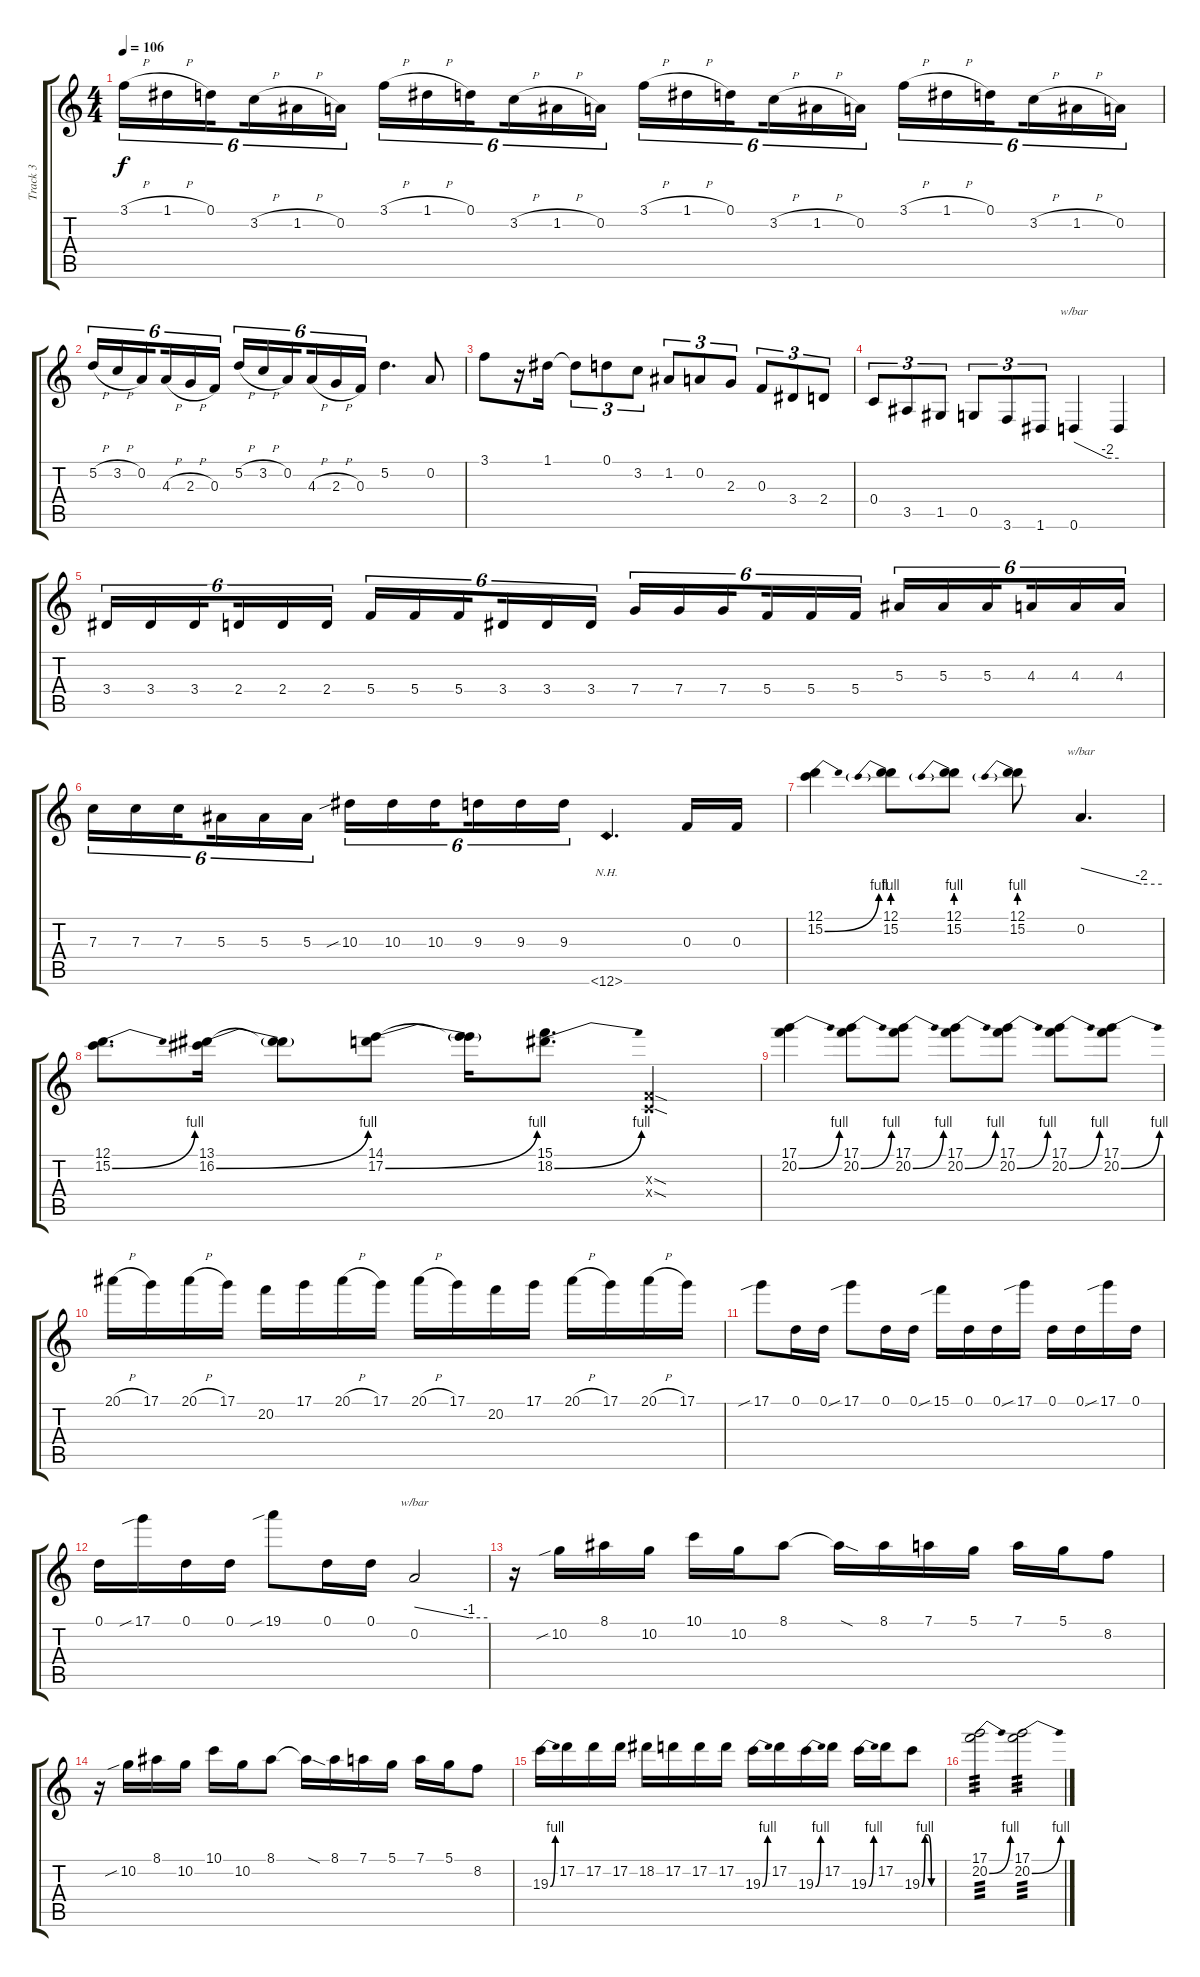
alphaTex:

\track ("Track 3" "Track 3") {instrument overdrivenguitar}
\staff {score tabs}
\tuning (D4 A3 F3 C3 G2 D2) {hide}
\ts (4 4)
\tempo 106
\clef g2
\ks c
3.1{h}.16{tu (6 4) dy f} 1.1{h}.16{tu (6 4)} 0.1.16{tu (6 4) beam splitsecondary} 3.2{h}.16{tu (6 4)} 1.2{h}.16{tu (6 4)} 0.2.16{tu (6 4)} 3.1{h}.16{tu (6 4)} 1.1{h}.16{tu (6 4)} 0.1.16{tu (6 4) beam splitsecondary} 3.2{h}.16{tu (6 4)} 1.2{h}.16{tu (6 4)} 0.2.16{tu (6 4)} 3.1{h}.16{tu (6 4)} 1.1{h}.16{tu (6 4)} 0.1.16{tu (6 4) beam splitsecondary} 3.2{h}.16{tu (6 4)} 1.2{h}.16{tu (6 4)} 0.2.16{tu (6 4)} 3.1{h}.16{tu (6 4)} 1.1{h}.16{tu (6 4)} 0.1.16{tu (6 4) beam splitsecondary} 3.2{h}.16{tu (6 4)} 1.2{h}.16{tu (6 4)} 0.2.16{tu (6 4)} |
5.2{h}.16{tu (6 4)} 3.2{h}.16{tu (6 4)} 0.2.16{tu (6 4) beam splitsecondary} 4.3{h}.16{tu (6 4)} 2.3{h}.16{tu (6 4)} 0.3.16{tu (6 4)} 5.2{h}.16{tu (6 4)} 3.2{h}.16{tu (6 4)} 0.2.16{tu (6 4) beam splitsecondary} 4.3{h}.16{tu (6 4)} 2.3{h}.16{tu (6 4)} 0.3.16{tu (6 4)} 5.2.4{d} 0.2.8 |
3.1.8 r.16 1.1.16 1.1{t}.8{tu (3 2)} 0.1.8{tu (3 2)} 3.2.8{tu (3 2)} 1.2.8{tu (3 2)} 0.2.8{tu (3 2)} 2.3.8{tu (3 2)} 0.3.8{tu (3 2)} 3.4.8{tu (3 2)} 2.4.8{tu (3 2)} |
0.4.8{tu (3 2)} 3.5.8{tu (3 2)} 1.5.8{tu (3 2)} 0.5.8{tu (3 2)} 3.6.8{tu (3 2)} 1.6.8{tu (3 2)} 0.6.4{tbe (custom default 0 0 45 -8 60 -8)} 0.6{t}.4 |
3.4.16{tu (6 4)} 3.4.16{tu (6 4)} 3.4.16{tu (6 4) beam splitsecondary} 2.4.16{tu (6 4)} 2.4.16{tu (6 4)} 2.4.16{tu (6 4)} 5.4.16{tu (6 4)} 5.4.16{tu (6 4)} 5.4.16{tu (6 4) beam splitsecondary} 3.4.16{tu (6 4)} 3.4.16{tu (6 4)} 3.4.16{tu (6 4)} 7.4.16{tu (6 4)} 7.4.16{tu (6 4)} 7.4.16{tu (6 4) beam splitsecondary} 5.4.16{tu (6 4)} 5.4.16{tu (6 4)} 5.4.16{tu (6 4)} 5.3.16{tu (6 4)} 5.3.16{tu (6 4)} 5.3.16{tu (6 4) beam splitsecondary} 4.3.16{tu (6 4)} 4.3.16{tu (6 4)} 4.3.16{tu (6 4)} |
7.3.16{tu (6 4)} 7.3.16{tu (6 4)} 7.3.16{tu (6 4) beam splitsecondary} 5.3.16{tu (6 4)} 5.3.16{tu (6 4)} 5.3.16{tu (6 4)} 10.3{sib}.16{tu (6 4)} 10.3.16{tu (6 4)} 10.3.16{tu (6 4) beam splitsecondary} 9.3.16{tu (6 4)} 9.3.16{tu (6 4)} 9.3.16{tu (6 4)} 12.6{nh}.4{d} 0.3.16 0.3.16 |
(12.1 15.2{be (bend 0 0 60 4)}).4 (12.1 15.2{be (prebend 0 4 60 4)}).8 (12.1 15.2{be (prebend 0 4 60 4)}).8 (12.1 15.2{be (prebend 0 4 60 4)}).8 0.2.4{d tbe (custom default 0 0 45 -8 60 -8)} |
(12.1 15.2{be (bend 0 0 60 4)}).8{d} (13.1 16.2{be (bend 0 0 60 4)}).16 (13.1{t} 16.2{t}).8 (14.1 17.2{be (bend 0 0 60 4)}).8 (14.1{t} 17.2{t}).16 (15.1 18.2{be (bend 0 0 60 4)}).8{d} (0.3{sod x} 0.4{sod x}).4 |
(17.1 20.2{be (bend 0 0 60 4)}).4 (17.1 20.2{be (bend 0 0 60 4)}).8 (17.1 20.2{be (bend 0 0 60 4)}).8 (17.1 20.2{be (bend 0 0 60 4)}).8 (17.1 20.2{be (bend 0 0 60 4)}).8 (17.1 20.2{be (bend 0 0 60 4)}).8 (17.1 20.2{be (bend 0 0 60 4)}).8 |
20.1{h}.16 17.1.16 20.1{h}.16 17.1.16 20.2.16 17.1.16 20.1{h}.16 17.1.16 20.1{h}.16 17.1.16 20.2.16 17.1.16 20.1{h}.16 17.1.16 20.1{h}.16 17.1.16 |
17.1{sib}.8 0.1.16 0.1.16 17.1{sib}.8 0.1.16 0.1.16 15.1{sib}.16 0.1.16 0.1.16 17.1{sib}.16 0.1.16 0.1.16 17.1{sib}.16 0.1.16 |
0.1.16 17.1{sib}.16 0.1.16 0.1.16 19.1{sib}.8 0.1.16 0.1.16 0.2.2{tbe (custom default 0 0 45 -4 60 -4)} |
r.16 10.2{sib}.16 8.1.16 10.2.16 10.1.16 10.2.16 8.1.8 8.1{sod t}.16 8.1.16 7.1.16 5.1.16 7.1.16 5.1.16 8.2.8 |
r.16 10.2{sib}.16 8.1.16 10.2.16 10.1.16 10.2.16 8.1.8 8.1{sod t}.16 8.1.16 7.1.16 5.1.16 7.1.16 5.1.16 8.2.8 |
19.3{be (bend 0 0 60 4)}.16 17.2.16 17.2.16 17.2.16 18.2.16 17.2.16 17.2.16 17.2.16 19.3{be (bend 0 0 60 4)}.16 17.2.16 19.3{be (bend 0 0 60 4)}.16 17.2.16 19.3{be (bend 0 0 60 4)}.16 17.2.16 19.3{be (custom 0 0 10 4 20 4 30 0 60 0)}.8 |
(17.1 20.2{be (bend 0 0 60 4)}).2{tp 3} (17.1 20.2{be (bend 0 0 60 4)}).2{tp 3}
